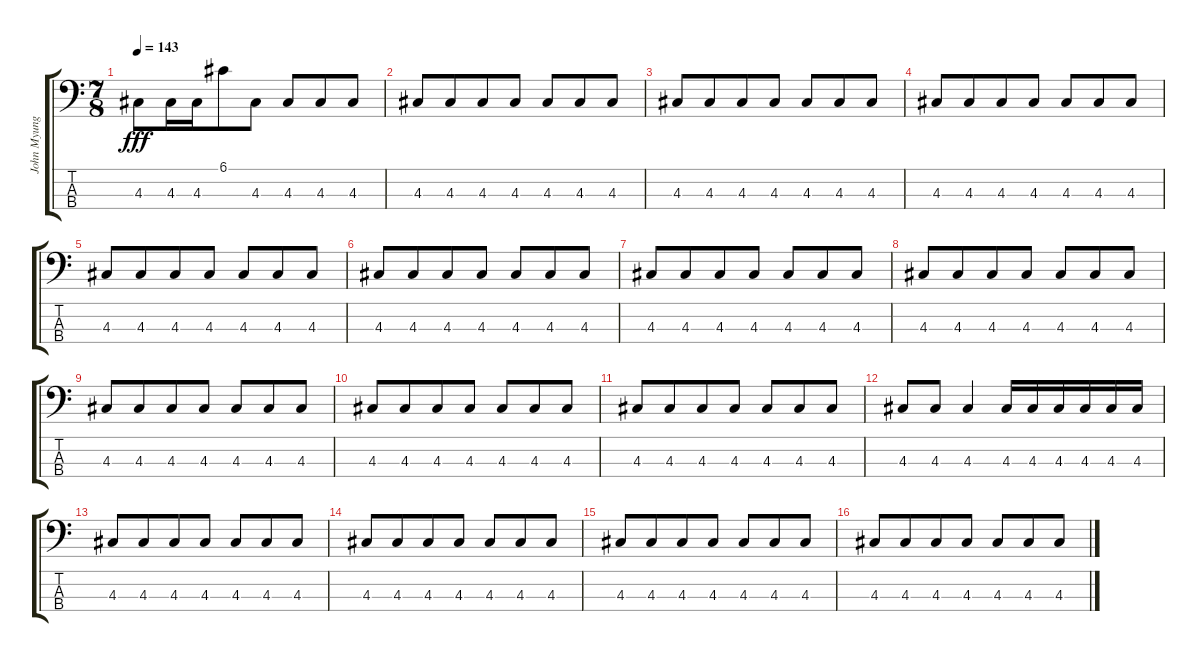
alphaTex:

\track ("John Myung (Bass)" "John Myung") {instrument electricbassfinger}
\staff {score tabs}
\tuning (G2 D2 A1 E1) {hide}
\ts (7 8)
\tempo 143
\clef f4
\ks c
4.3.8{dy fff} 4.3.16 4.3.16 6.1.8 4.3.8 4.3.8 4.3.8 4.3.8 |
4.3.8 4.3.8 4.3.8 4.3.8 4.3.8 4.3.8 4.3.8 |
4.3.8 4.3.8 4.3.8 4.3.8 4.3.8 4.3.8 4.3.8 |
4.3.8 4.3.8 4.3.8 4.3.8 4.3.8 4.3.8 4.3.8 |
4.3.8 4.3.8 4.3.8 4.3.8 4.3.8 4.3.8 4.3.8 |
4.3.8 4.3.8 4.3.8 4.3.8 4.3.8 4.3.8 4.3.8 |
4.3.8 4.3.8 4.3.8 4.3.8 4.3.8 4.3.8 4.3.8 |
4.3.8 4.3.8 4.3.8 4.3.8 4.3.8 4.3.8 4.3.8 |
4.3.8 4.3.8 4.3.8 4.3.8 4.3.8 4.3.8 4.3.8 |
4.3.8 4.3.8 4.3.8 4.3.8 4.3.8 4.3.8 4.3.8 |
4.3.8 4.3.8 4.3.8 4.3.8 4.3.8 4.3.8 4.3.8 |
4.3.8 4.3.8 4.3.4 4.3.16 4.3.16 4.3.16 4.3.16 4.3.16 4.3.16 |
4.3.8 4.3.8 4.3.8 4.3.8 4.3.8 4.3.8 4.3.8 |
4.3.8 4.3.8 4.3.8 4.3.8 4.3.8 4.3.8 4.3.8 |
4.3.8 4.3.8 4.3.8 4.3.8 4.3.8 4.3.8 4.3.8 |
4.3.8 4.3.8 4.3.8 4.3.8 4.3.8 4.3.8 4.3.8
